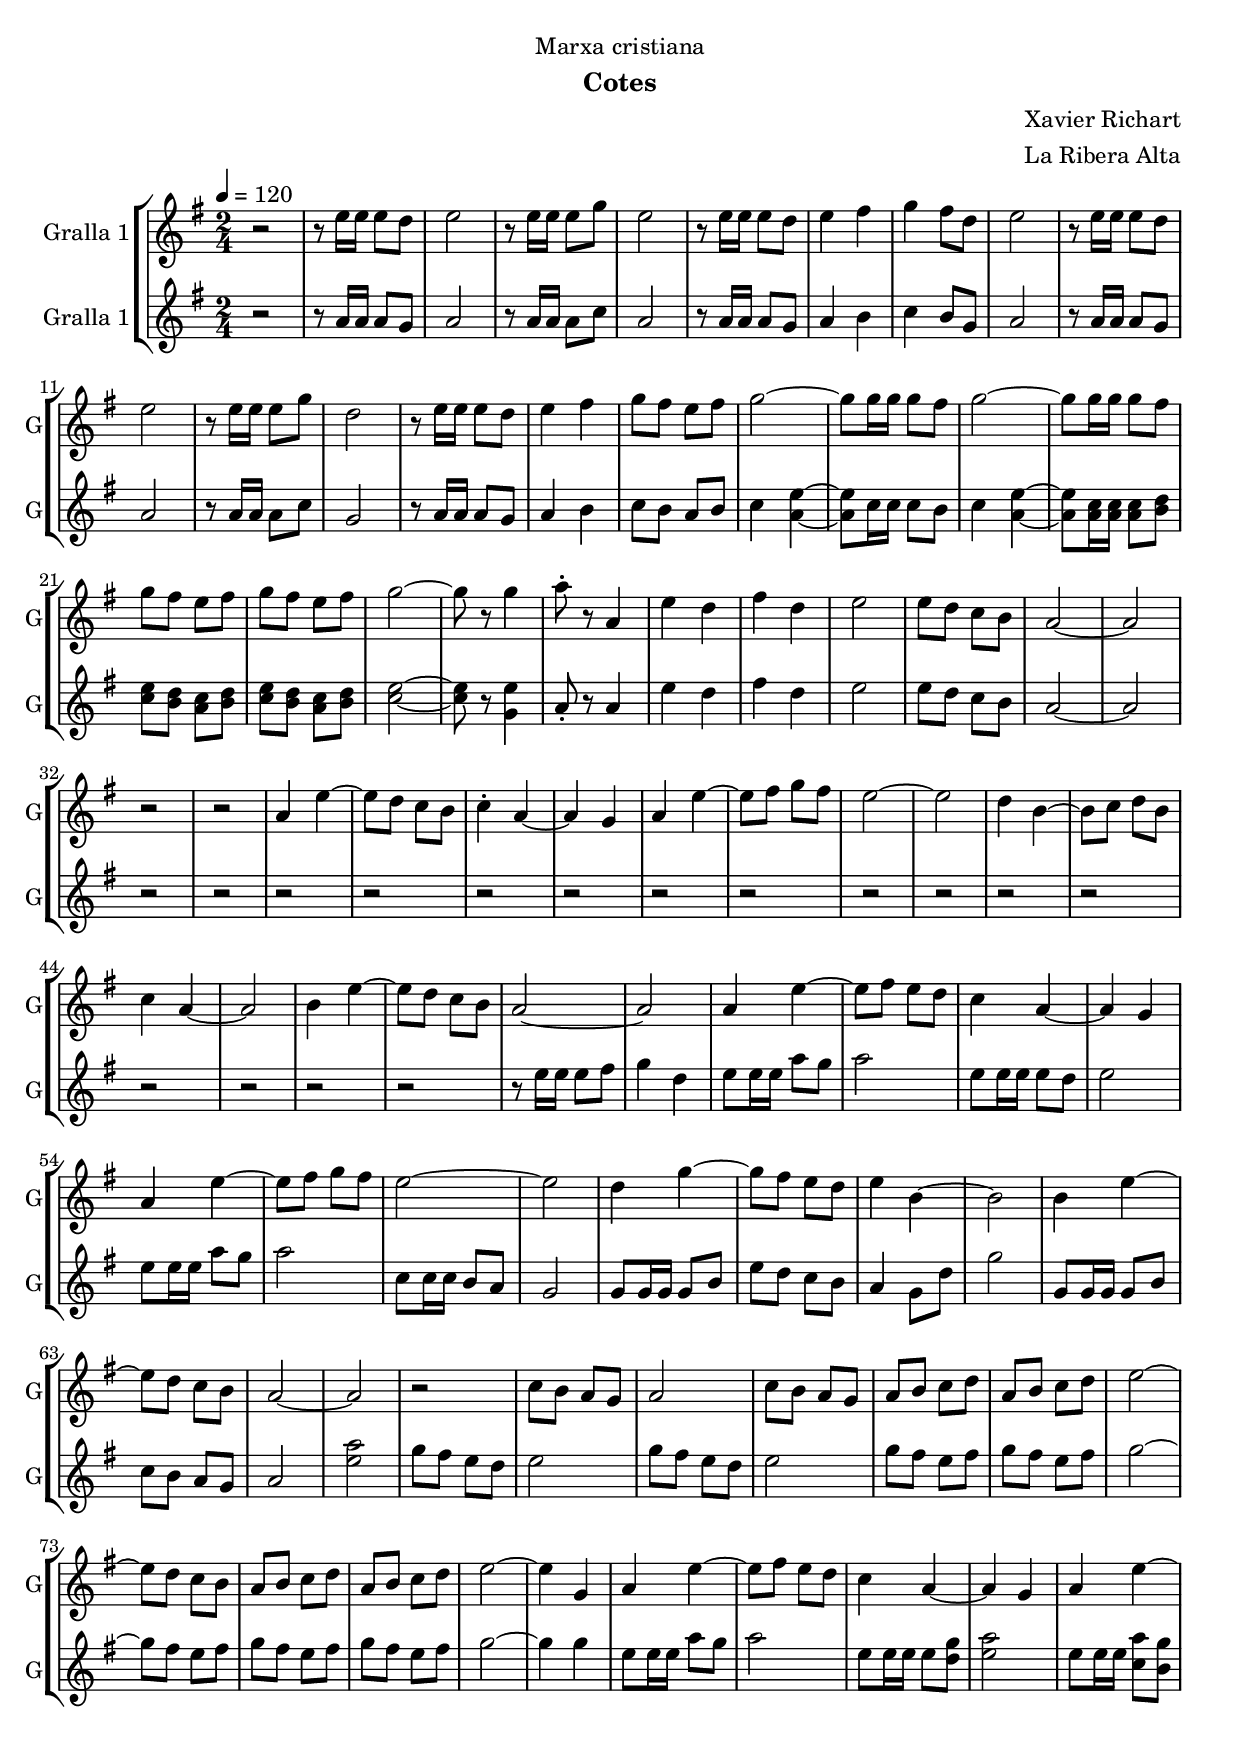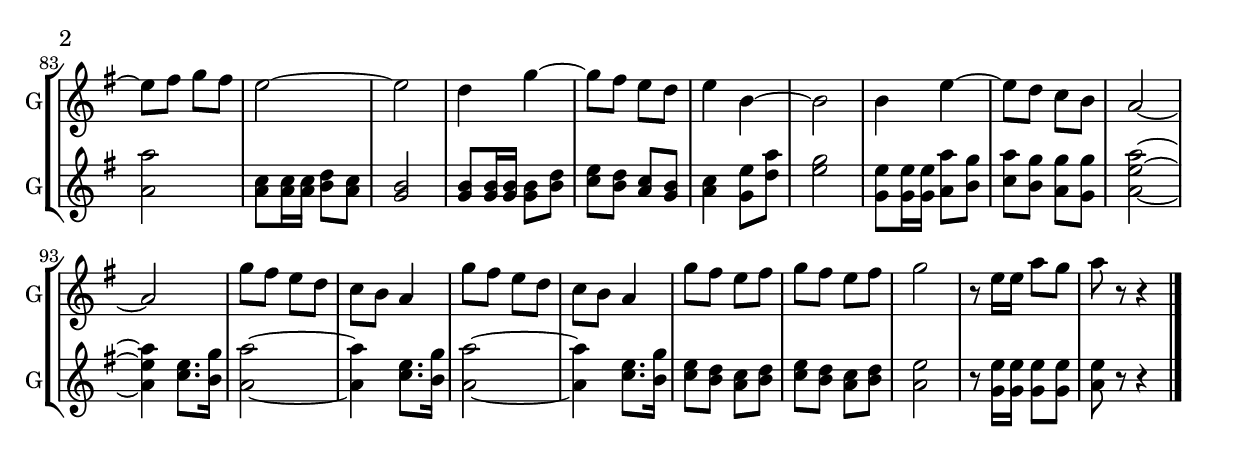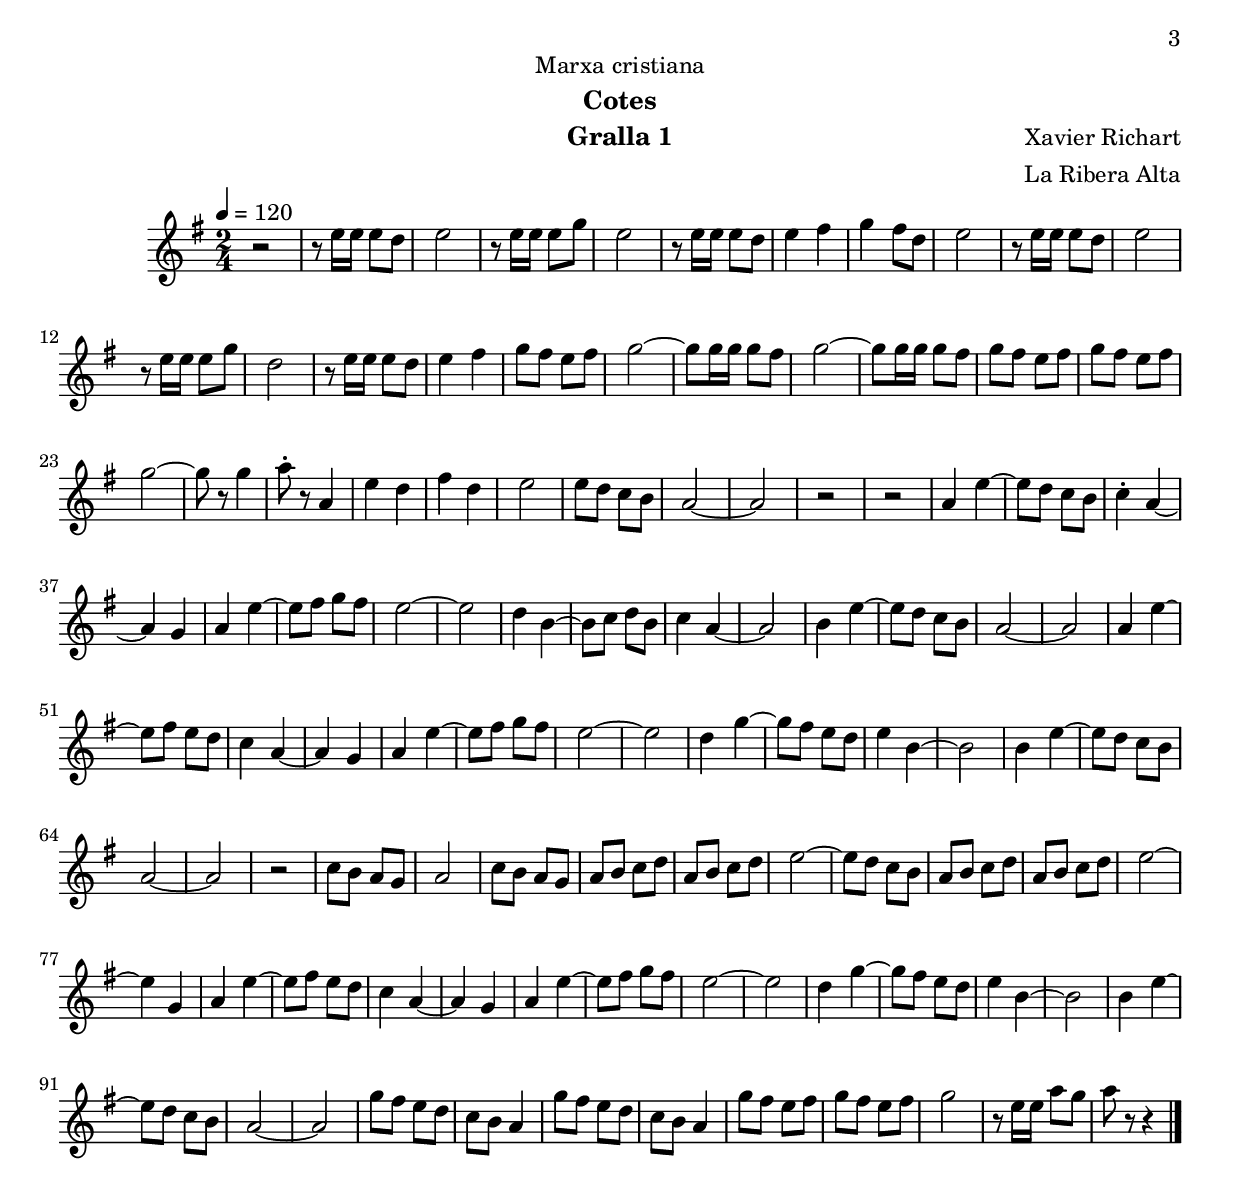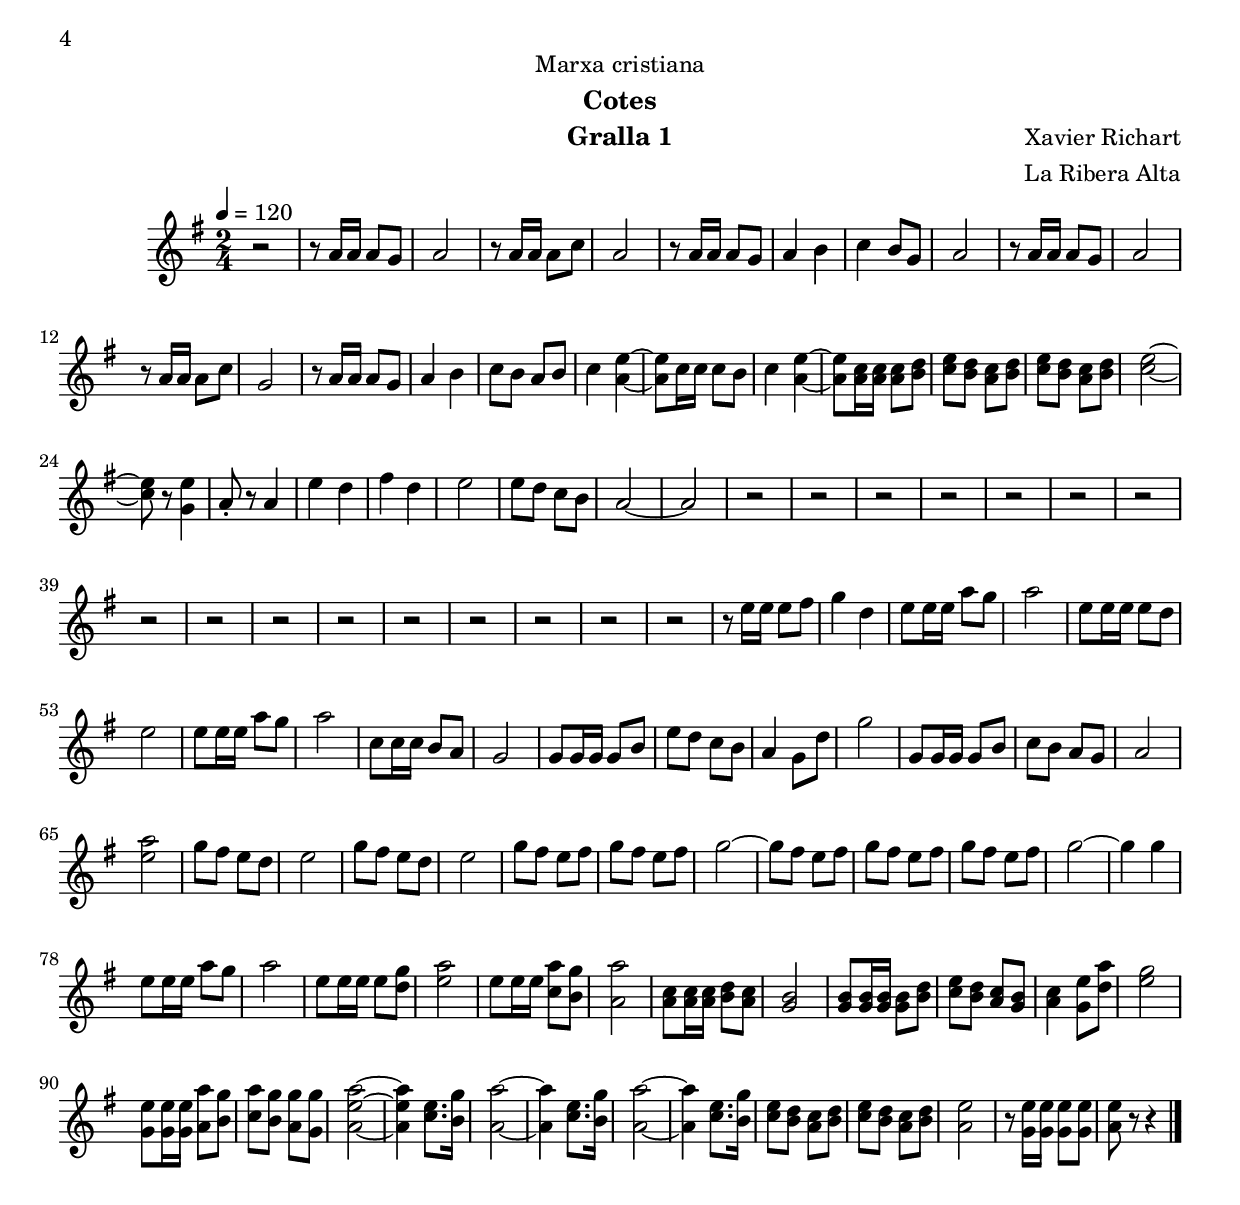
\version "2.16.2"

\header {
  dedication="Marxa cristiana"
  title=""
  subtitle="Cotes"
  subsubtitle=""
  poet=""
  meter=""
  piece=""
  composer="Xavier Richart"
  arranger="La Ribera Alta"
  opus=""
  instrument=""
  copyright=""
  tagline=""
}

liniaroAa =
\relative e''
{
  \tempo 4=120
  \clef treble
  \key g \major
  \time 2/4
  r2  |
  r8 e16 e e8 d  |
  e2  |
  r8 e16 e e8 g  |
  %05
  e2  |
  r8 e16 e e8 d  |
  e4 fis  |
  g4 fis8 d  |
  e2  |
  %10
  r8 e16 e e8 d  |
  e2  |
  r8 e16 e e8 g  |
  d2  |
  r8 e16 e e8 d  |
  %15
  e4 fis  |
  g8 fis e fis  |
  g2 ~  |
  g8 g16 g g8 fis  |
  g2 ~  |
  %20
  g8 g16 g g8 fis  |
  g8 fis e fis  |
  g8 fis e fis  |
  g2 ~  |
  g8 r g4  |
  %25
  a8-. r a,4  |
  e'4 d  |
  fis4 d  |
  e2  |
  e8 d c b  |
  %30
  a2 ~  |
  a2  |
  r2  |
  r2  |
  a4 e' ~  |
  %35
  e8 d c b  |
  c4 -. a ~  |
  a4 g  |
  a4 e' ~  |
  e8 fis g fis  |
  %40
  e2 ~  |
  e2  |
  d4 b ~  |
  b8 c d b  |
  c4 a ~  |
  %45
  a2  |
  b4 e ~  |
  e8 d c b  |
  a2 ~  |
  a2  |
  %50
  a4 e' ~  |
  e8 fis e d  |
  c4 a ~  |
  a4 g  |
  a4 e' ~  |
  %55
  e8 fis g fis  |
  e2 ~  |
  e2  |
  d4 g ~  |
  g8 fis e d  |
  %60
  e4 b ~  |
  b2  |
  b4 e ~  |
  e8 d c b  |
  a2 ~  |
  %65
  a2  |
  r2  |
  c8 b a g  |
  a2  |
  c8 b a g  |
  %70
  a8 b c d  |
  a8 b c d  |
  e2 ~  |
  e8 d c b  |
  a8 b c d  |
  %75
  a8 b c d  |
  e2 ~  |
  e4 g,  |
  a4 e' ~  |
  e8 fis e d  |
  %80
  c4 a ~  |
  a4 g  |
  a4 e' ~  |
  e8 fis g fis  |
  e2 ~  |
  %85
  e2  |
  d4 g ~  |
  g8 fis e d  |
  e4 b ~  |
  b2  |
  %90
  b4 e ~  |
  e8 d c b  |
  a2 ~  |
  a2  |
  g'8 fis e d  |
  %95
  c8 b a4  |
  g'8 fis e d  |
  c8 b a4  |
  g'8 fis e fis  |
  g8 fis e fis  |
  %100
  g2  |
  r8 e16 e a8 g  |
  a8 r r4  \bar "|."
}

liniaroAb =
\relative a'
{
  \tempo 4=120
  \clef treble
  \key g \major
  \time 2/4
  r2  |
  r8 a16 a a8 g  |
  a2  |
  r8 a16 a a8 c  |
  %05
  a2  |
  r8 a16 a a8 g  |
  a4 b  |
  c4 b8 g  |
  a2  |
  %10
  r8 a16 a a8 g  |
  a2  |
  r8 a16 a a8 c  |
  g2  |
  r8 a16 a a8 g  |
  %15
  a4 b  |
  c8 b a b  |
  c4 <a e'> ~ ~  |
  <a e'>8 c16 c c8 b  |
  c4 <a e'> ~ ~  |
  %20
  <a e'>8 <a c>16 <a c> <a c>8 <b d>  |
  <c e>8 <b d> <a c> <b d>  |
  <c e>8 <b d> <a c> <b d>  |
  <c e>2 ~ ~  |
  <c e>8 r <g e'>4  |
  %25
  a8-. r a4  |
  e'4 d  |
  fis4 d  |
  e2  |
  e8 d c b  |
  %30
  a2 ~  |
  a2  |
  r2  |
  r2  |
  r2  |
  %35
  r2  |
  r2  |
  r2  |
  r2  |
  r2  |
  %40
  r2  |
  r2  |
  r2  |
  r2  |
  r2  |
  %45
  r2  |
  r2  |
  r2  |
  r8 e'16 e e8 fis  |
  g4 d  |
  %50
  e8 e16 e a8 g  |
  a2  |
  e8 e16 e e8 d  |
  e2  |
  e8 e16 e a8 g  |
  %55
  a2  |
  c,8 c16 c b8 a  |
  g2  |
  g8 g16 g g8 b  |
  e8 d c b  |
  %60
  a4 g8 d'  |
  g2  |
  g,8 g16 g g8 b  |
  c8 b a g  |
  a2  |
  %65
  <e' a>2  |
  g8 fis e d  |
  e2  |
  g8 fis e d  |
  e2  |
  %70
  g8 fis e fis  |
  g8 fis e fis  |
  g2 ~  |
  g8 fis e fis  |
  g8 fis e fis  |
  %75
  g8 fis e fis  |
  g2 ~  |
  g4 g  |
  e8 e16 e a8 g  |
  a2  |
  %80
  e8 e16 e e8 <d g>  |
  <e a>2  |
  e8 e16 e <c a'>8 <b g'>  |
  <a a'>2  |
  <a c>8 <a c>16 <a c> <b d>8 <a c>  |
  %85
  <g b>2  |
  <g b>8 <g b>16 <g b> <g b>8 <b d>  |
  <c e>8 <b d> <a c> <g b>  |
  <a c>4 <g e'>8 <d' a'>  |
  <e g>2  |
  %90
  <g, e'>8 <g e'>16 <g e'> <a a'>8 <b g'>  |
  <c a'>8 <b g'> <a g'> <g g'>  |
  <a e' a>2 ~ ~ ~  |
  <a e' a>4 <c e>8. <b g'>16  |
  <a a'>2 ~ ~  |
  %95
  <a a'>4 <c e>8. <b g'>16  |
  <a a'>2 ~ ~  |
  <a a'>4 <c e>8. <b g'>16  |
  <c e>8 <b d> <a c> <b d>  |
  <c e>8 <b d> <a c> <b d>  |
  %100
  <a e'>2  |
  r8 <g e'>16 <g e'> <g e'>8 <g e'>  |
  <a e'>8 r r4  \bar "|."
}

\bookpart {
  \score {
    \new StaffGroup {
      \override Score.RehearsalMark #'self-alignment-X = #LEFT
      <<
        \new Staff \with {instrumentName = #"Gralla 1" shortInstrumentName = #"G"} \liniaroAa
        \new Staff \with {instrumentName = #"Gralla 1" shortInstrumentName = #"G"} \liniaroAb
      >>
    }
    \layout {}
  }
  \score { \unfoldRepeats
    \new StaffGroup {
      \override Score.RehearsalMark #'self-alignment-X = #LEFT
      <<
        \new Staff \with {instrumentName = #"Gralla 1" shortInstrumentName = #"G"} \liniaroAa
        \new Staff \with {instrumentName = #"Gralla 1" shortInstrumentName = #"G"} \liniaroAb
      >>
    }
    \midi {
      \set Staff.midiInstrument = "oboe"
      \set DrumStaff.midiInstrument = "drums"
    }
  }
}

\bookpart {
  \header {instrument="Gralla 1"}
  \score {
    \new StaffGroup {
      \override Score.RehearsalMark #'self-alignment-X = #LEFT
      <<
        \new Staff \liniaroAa
      >>
    }
    \layout {}
  }
  \score { \unfoldRepeats
    \new StaffGroup {
      \override Score.RehearsalMark #'self-alignment-X = #LEFT
      <<
        \new Staff \liniaroAa
      >>
    }
    \midi {
      \set Staff.midiInstrument = "oboe"
      \set DrumStaff.midiInstrument = "drums"
    }
  }
}

\bookpart {
  \header {instrument="Gralla 1"}
  \score {
    \new StaffGroup {
      \override Score.RehearsalMark #'self-alignment-X = #LEFT
      <<
        \new Staff \liniaroAb
      >>
    }
    \layout {}
  }
  \score { \unfoldRepeats
    \new StaffGroup {
      \override Score.RehearsalMark #'self-alignment-X = #LEFT
      <<
        \new Staff \liniaroAb
      >>
    }
    \midi {
      \set Staff.midiInstrument = "oboe"
      \set DrumStaff.midiInstrument = "drums"
    }
  }
}

